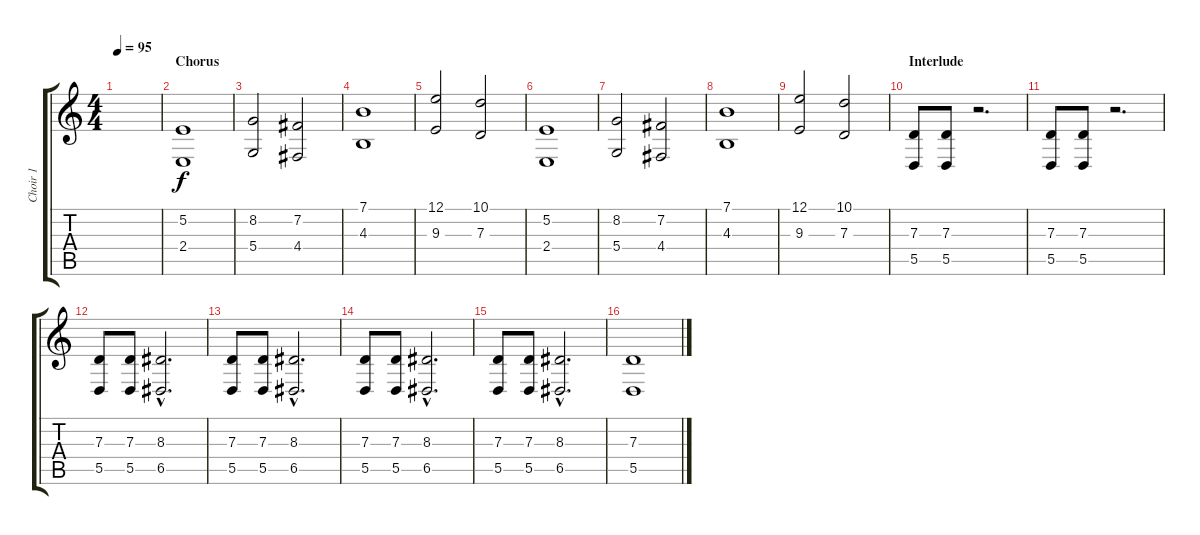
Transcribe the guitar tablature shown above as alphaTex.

\track ("Choir 1" "Choir 1") {instrument choiraahs}
\staff {score tabs}
\tuning (E4 B3 G3 D3 A2 E2) {hide}
\ts (4 4)
\tempo 95
\clef g2
\ks c
|
\section ("" "Chorus")
(5.2 2.4).1 |
(8.2 5.4).2 (7.2 4.4).2 |
(7.1 4.3).1 |
(12.1 9.3).2 (10.1 7.3).2 |
(5.2 2.4).1 |
(8.2 5.4).2 (7.2 4.4).2 |
(7.1 4.3).1 |
(12.1 9.3).2 (10.1 7.3).2 |
\section ("" "Interlude")
(7.3 5.5).8 (7.3 5.5).8 r.2{d} |
(7.3 5.5).8 (7.3 5.5).8 r.2{d} |
(7.3 5.5).8 (7.3 5.5).8 (8.3{hac} 6.5{hac}).2{d} |
(7.3 5.5).8 (7.3 5.5).8 (8.3{hac} 6.5{hac}).2{d} |
(7.3 5.5).8 (7.3 5.5).8 (8.3{hac} 6.5{hac}).2{d} |
(7.3 5.5).8 (7.3 5.5).8 (8.3{hac} 6.5{hac}).2{d} |
(7.3 5.5).1
